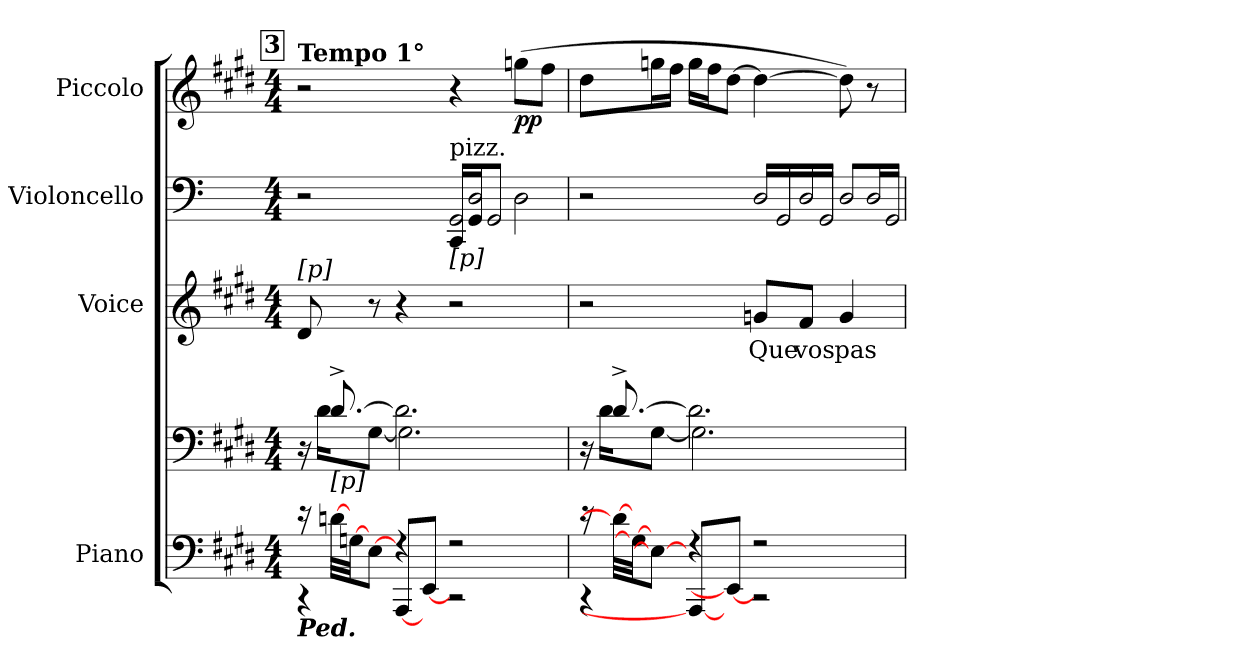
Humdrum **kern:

**kern	**kern	**kern	**text	**kern	**kern	**dynam
*part4	*part4	*part3	*part3	*part2	*part1	*part1
*staff5	*staff4	*staff3	*staff3	*staff2	*staff1	*staff1
*I"Piano	*	*I"Voice	*	*I"Violoncello	*I"Piccolo	*
*I'Pno.	*	*I'V.	*	*I'Vc.	*I'Picc.	*
!!LO:PB:g=z
*clefF4	*clefF4	*clefG2	*	*clefF4	*clefG2	*
*	*	*	*	*	*ITrd-7c-12	*
*k[f#c#g#d#]	*k[f#c#g#d#]	*k[f#c#g#d#]	*	*k[]	*k[f#c#g#d#]	*
*E:	*E:	*E:	*	*	*E:	*
*M4/4	*M4/4	*M4/4	*	*M4/4	*M4/4	*
*MM50	*MM50	*MM50	*	*MM50	*MM50	*
!!LO:REH:place=s1:B:color=#000000:enc=box:fs=14.284:t=3
=30	=30	=30	=30	=30	=30	=30
*^	*^	*	*	*	*	*
!	!	!	!	!	!	!	!LO:TX:a:B:t=Tempo 1°	!
!	!	!	!	!LO:TX:a:t=[p]	!	!	!	!
!LO:TX:b:Bi:t=Ped.	!	!	!	!	!	!	!	!
16r	4r	16ryy	16r	(8d#i/	.	2r	2r	.
!	!	!LO:TX:b:t=[p]	!	!	!	!	!	!
[>32dni\LLL	.	[>8.d#^i/	16d#i\KL	.	.	.	.	.
[>32Gni\JJ	.	.	.	.	.	.	.	.
[>8Ei\J	.	.	[<8G#i\J	8r	.	.	.	.
4r	[<8AAAi/L	2.d#i\]	2.G#i\]	4r	.	.	.	.
.	[<8EEi/J	.	.	.	.	.	.	.
!	!	!	!	!	!	!LO:TX:b:t=[p]	!	!
!	!	!	!	!	!	!LO:TX:a:t=pizz.	!	!
!	!	!	!	!	!	!LO:N:n=2:head=open	!	!
2r	2r	.	.	2r	.	16CCi/ 16GGiLL	4r	.
!	!	!	!	!	!	!LO:N:n=2:head=open	!	!
.	.	.	.	.	.	16GGi/ 16DiJ	.	.
!	!	!	!	!	!	!LO:N:head=open	!	!
.	.	.	.	.	.	8GGi/J	.	.
!	!	!	!	!	!	!LO:N:head=open	!	!
.	.	.	.	.	.	4Di\	(8gggni\L	pp
.	.	.	.	.	.	.	8fff#i\J	.
=31	=31	=31	=31	=31	=31	=31	=31	=31
16r	4r	16ryy	16r	2r	.	2r	8ddd#i\L	.
32dni\LLL_>	.	[>8.d#^i/	16d#i\KL	.	.	.	.	.
32Gni\JJ_>	.	.	.	.	.	.	.	.
8Ei\J_>	.	.	[<8G#i\J	.	.	.	16gggni\L	.
.	.	.	.	.	.	.	16fff#i\JJ	.
4r	8AAAi/L_<	2.d#i\]	2.G#i\]	.	.	.	16gggi\LL	.
.	.	.	.	.	.	.	16fff#i\J	.
.	8EEi/J_<	.	.	.	.	.	[>8ddd#i\J	.
!	!	!	!	!	!LO:LY:b:color=#000000	!LO:N:head=open	!	!
2r	2r	.	.	8gni/L	Que	16Di/LL	4ddd#i\_>	.
!	!	!	!	!	!	!LO:N:head=open	!	!
.	.	.	.	.	.	16GGi/	.	.
!	!	!	!	!	!LO:LY:b:color=#000000	!LO:N:head=open	!	!
.	.	.	.	8f#i/J	vos	16Di/	.	.
!	!	!	!	!	!	!LO:N:head=open	!	!
.	.	.	.	.	.	16GGi/JJ	.	.
!	!	!	!	!	!LO:LY:b:color=#000000	!LO:N:head=open	!	!
.	.	.	.	4gi/	pas	8Di/L	8ddd#i\])	.
!	!	!	!	!	!	!LO:N:head=open	!	!
.	.	.	.	.	.	16Di/L	8r	.
!	!	!	!	!	!	!LO:N:head=open	!	!
.	.	.	.	.	.	16GGi/JJ	.	.
*v	*v	*	*	*	*	*	*	*
*	*v	*v	*	*	*	*	*
=	=	=	=	=	=	=
*-	*-	*-	*-	*-	*-	*-
